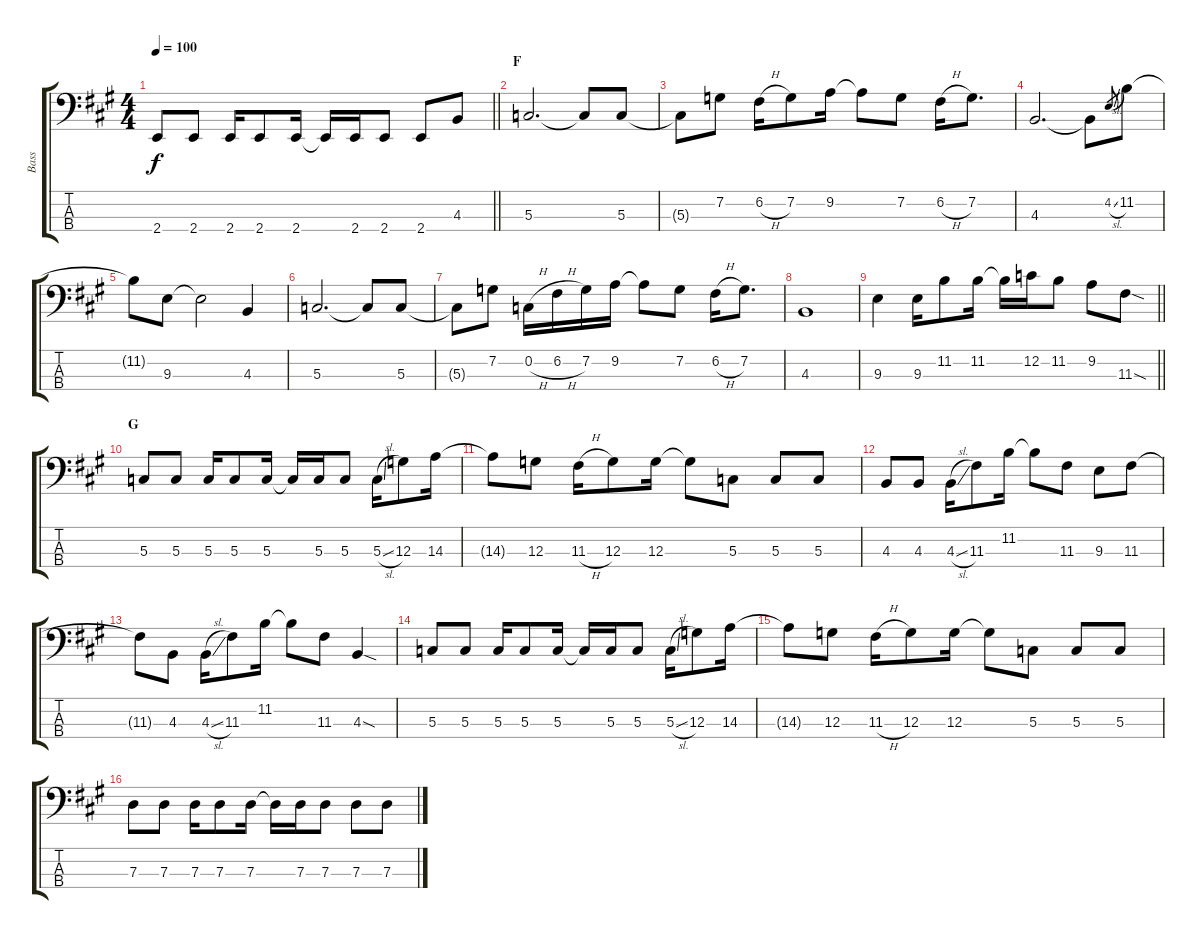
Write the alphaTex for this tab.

\track ("Bass" "Bass") {instrument electricbasspick}
\staff {score tabs}
\tuning (F2 C2 G1 D1) {hide}
\ts (4 4)
\tempo 100
\clef f4
\barLineRight lightlight
\ks a
2.4.8{dy f} 2.4.8 2.4.16 2.4.8 2.4.16 2.4{t}.16 2.4.16 2.4.8 2.4.8 4.3.8 |
\section ("" "F")
5.3.2{d} 5.3{t}.8 5.3.8 |
5.3{t}.8 7.2.8 6.2{h}.16 7.2.8 9.2.16 9.2{t}.8 7.2.8 6.2{h}.16 7.2.8{d} |
4.3.2{d} 4.3{t}.8 4.2{sl}.8{gr} 11.2.8 |
11.2{t}.8 9.3.8 9.3{t}.2 4.3.4 |
5.3.2{d} 5.3{t}.8 5.3.8 |
5.3{t}.8 7.2.8 0.2{h}.16 6.2{h}.16 7.2.16 9.2.16 9.2{t}.8 7.2.8 6.2{h}.16 7.2.8{d} |
4.3.1 |
\barLineRight lightlight
9.3.4 9.3.16 11.2.8 11.2.16 11.2{t}.16 12.2.16 11.2.8 9.2.8 11.3{sod}.8 |
\section ("" "G")
5.3.8 5.3.8 5.3.16 5.3.8 5.3.16 5.3{t}.16 5.3.16 5.3.8 5.3{sl}.16 12.3.8 14.3.16 |
14.3{t}.8 12.3.8 11.3{h}.16 12.3.8 12.3.16 12.3{t}.8 5.3.8 5.3.8 5.3.8 |
4.3.8 4.3.8 4.3{sl}.16 11.3.8 11.2.16 11.2{t}.8 11.3.8 9.3.8 11.3.8 |
11.3{t}.8 4.3.8 4.3{sl}.16 11.3.8 11.2.16 11.2{t}.8 11.3.8 4.3{sod}.4 |
5.3.8 5.3.8 5.3.16 5.3.8 5.3.16 5.3{t}.16 5.3.16 5.3.8 5.3{sl}.16 12.3.8 14.3.16 |
14.3{t}.8 12.3.8 11.3{h}.16 12.3.8 12.3.16 12.3{t}.8 5.3.8 5.3.8 5.3.8 |
7.3.8 7.3.8 7.3.16 7.3.8 7.3.16 7.3{t}.16 7.3.16 7.3.8 7.3.8 7.3.8
